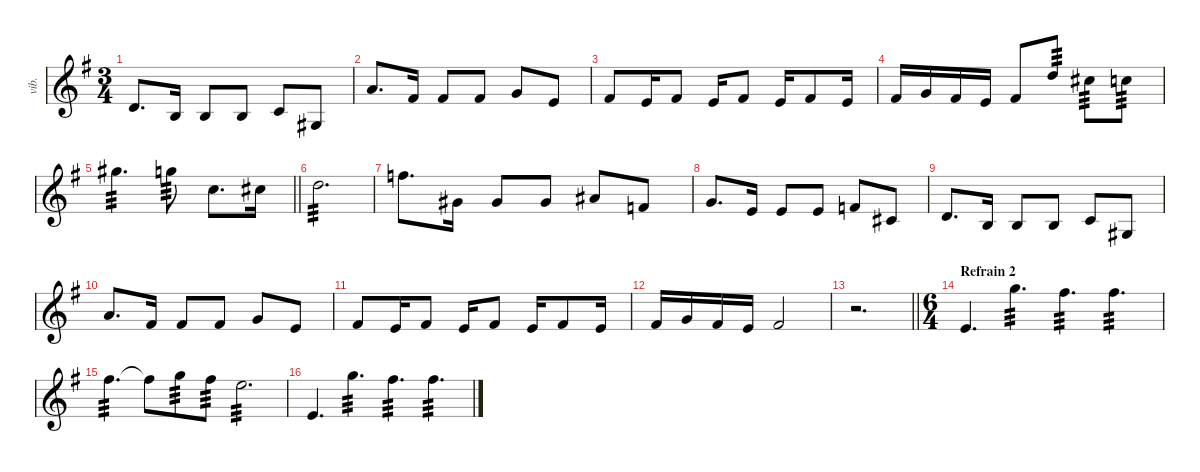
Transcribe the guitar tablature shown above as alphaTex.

\defaultSystemsLayout 4
\hideDynamics
\bracketExtendMode groupsimilarinstruments
\otherSystemsTrackNameOrientation horizontal
\track ("Vibes" "vib.") {defaultSystemsLayout 4 instrument vibraphone}
\staff {score}
\tuning (E4 B3 G3 D3 A2 E2)
\ts (3 4)
\tempo (120 hide)
\clef g2
\ks eminor
12.4{acc forcenatural}.8{d dy f beam Up} 9.4{acc forcenatural}.16{beam Up} 9.4{acc forcenatural}.8{beam Up} 9.4{acc forcenatural}.8{beam Up} 10.4{acc forcenatural}.8{beam Up} 11.5{acc #}.8{beam Up} |
12.5{acc forcenatural}.8{d ot 8vb beam Up} 9.5{acc #}.16{ot 8vb beam Up} 9.5{acc #}.8{ot 8vb beam Up} 9.5{acc #}.8{ot 8vb beam Up} 10.5{acc forcenatural}.8{ot 8vb beam Up} 7.5{acc forcenatural}.8{ot 8vb beam Up} |
9.5{acc #}.8{ot 8vb beam Up} 7.5{acc forcenatural}.16{ot 8vb beam Up} 9.5{acc #}.8{ot 8vb beam Up} 7.5{acc forcenatural}.16{ot 8vb beam Up} 9.5{acc #}.8{ot 8vb beam Up} 7.5{acc forcenatural}.16{ot 8vb beam Up} 9.5{acc #}.8{ot 8vb beam Up} 7.5{acc forcenatural}.16{ot 8vb beam Up} |
9.5{acc #}.16{ot 8vb beam Up} 10.5{acc forcenatural}.16{ot 8vb beam Up} 9.5{acc #}.16{ot 8vb beam Up} 7.5{acc forcenatural}.16{ot 8vb beam Up} 9.5{acc #}.8{ot 8vb beam Up} 10.1{acc forcenatural}.8{tp 3 beam Up} 9.1{acc #}.8{tp 3 beam Down} 8.1{acc forcenatural}.8{tp 3 beam Down} |
\barLineRight lightlight
16.1{acc #}.4{d tp 3 beam Down} 15.1{acc forcenatural}.8{tp 3 beam Down} 8.1{acc forcenatural}.8{d beam Down} 9.1{acc #}.16{beam Down} |
10.1{acc forcenatural}.2{d tp 3 beam Down} |
13.1{acc forcenatural}.8{d beam Down} 9.2{acc #}.16{beam Down} 9.2{acc #}.8{beam Up} 9.2{acc #}.8{beam Up} 11.2{acc #}.8{beam Up} 10.3{acc forcenatural}.8{beam Up} |
12.3{acc forcenatural}.8{d beam Up} 9.3{acc forcenatural}.16{beam Up} 9.3{acc forcenatural}.8{beam Up} 9.3{acc forcenatural}.8{beam Up} 10.3{acc forcenatural}.8{beam Up} 11.4{acc #}.8{beam Up} |
12.4{acc forcenatural}.8{d beam Up} 9.4{acc forcenatural}.16{beam Up} 9.4{acc forcenatural}.8{beam Up} 9.4{acc forcenatural}.8{beam Up} 10.4{acc forcenatural}.8{beam Up} 11.5{acc #}.8{beam Up} |
12.5{acc forcenatural}.8{d ot 8vb beam Up} 9.5{acc #}.16{ot 8vb beam Up} 9.5{acc #}.8{ot 8vb beam Up} 9.5{acc #}.8{ot 8vb beam Up} 10.5{acc forcenatural}.8{ot 8vb beam Up} 7.5{acc forcenatural}.8{ot 8vb beam Up} |
9.5{acc #}.8{ot 8vb beam Up} 7.5{acc forcenatural}.16{ot 8vb beam Up} 9.5{acc #}.8{ot 8vb beam Up} 7.5{acc forcenatural}.16{ot 8vb beam Up} 9.5{acc #}.8{ot 8vb beam Up} 7.5{acc forcenatural}.16{ot 8vb beam Up} 9.5{acc #}.8{ot 8vb beam Up} 7.5{acc forcenatural}.16{ot 8vb beam Up} |
9.5{acc #}.16{ot 8vb beam Up} 10.5{acc forcenatural}.16{ot 8vb beam Up} 9.5{acc #}.16{ot 8vb beam Up} 7.5{acc forcenatural}.16{ot 8vb beam Up} 9.5{acc #}.2{ot 8vb beam Up} |
\barLineRight lightlight
r.2{d beam Down} |
\ts (6 4)
\beaming (8 3 3 3 3)
\section ("" "Refrain 2")
0.6{acc forcenatural}.4{d ot 15mb beam Up} 15.1{acc forcenatural}.4{d tp 3 beam Down} 14.1{acc #}.4{d tp 3 beam Down} 14.1{acc #}.4{d tp 3 beam Down} |
14.1{acc #}.4{d tp 3 beam Down} 14.1{t acc #}.8{beam Down} 15.1{acc forcenatural}.8{tp 3 beam Down} 14.1{acc #}.8{tp 3 beam Down} 12.1{acc forcenatural}.2{d tp 3 beam Down} |
0.6{acc forcenatural}.4{d ot 15mb beam Up} 15.1{acc forcenatural}.4{d tp 3 beam Down} 14.1{acc #}.4{d tp 3 beam Down} 14.1{acc #}.4{d tp 3 beam Down}
